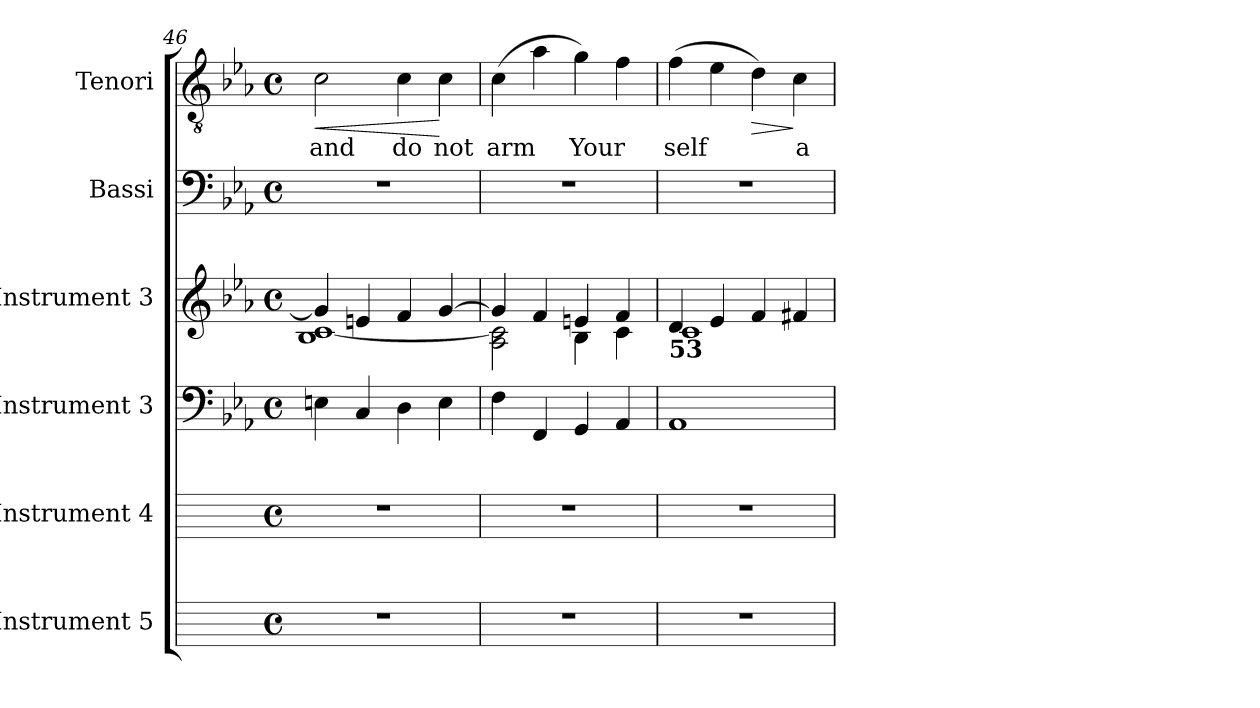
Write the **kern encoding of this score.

**kern	**kern	**kern	**kern	**kern	**kern	**text	**dynam
*part6	*part5	*part4	*part3	*part2	*part1	*part1	*part1
*staff6	*staff5	*staff4	*staff3	*staff2	*staff1	*staff1	*staff1
*I"Instrument 5	*I"Instrument 4	*I"Instrument 3	*I"Instrument 3	*I"Bassi	*I"Tenori	*	*
*	*	*clefF4	*clefG2	*clefF4	*clefGv2	*	*
*k[]	*k[]	*k[b-e-a-]	*k[b-e-a-]	*k[b-e-a-]	*k[b-e-a-]	*	*
*C:	*C:	*E-:	*E-:	*E-:	*E-:	*	*
*M4/4	*M4/4	*M4/4	*M4/4	*M4/4	*M4/4	*	*
*met(c)	*met(c)	*met(c)	*met(c)	*met(c)	*met(c)	*	*
=46	=46	=46	=46	=46	=46	=46	=46
*	*	*	*^	*	*	*	*
!	!	!	!	!	!	!	!LO:LY:b:cj	!LO:HP:b
1r	1r	4En\	4g/]	1B- [>1c	1r	2c\	and	<
.	.	4C/	4en/	.	.	.	.	.
!	!	!	!	!	!	!	!LO:LY:b:cj	!
.	.	4D\	4f/	.	.	4c\	do	.
!	!	!	!	!	!	!	!LO:LY:b:cj	!
.	.	4E\	[>4g/	.	.	4c\	not	[
!!LO:PB:g=z
=47	=47	=47	=47	=47	=47	=47	=47	=47
!	!	!	!	!	!	!	!LO:LY:b:cj	!
1r	1r	4F\	4g/]	2A-\ 2c\]	1r	(>4c\	arm	.
!	!	!	!	!	!	!	!LO:LY:b:cj	!
.	.	4FF/	4f/	.	.	4a-\	.	.
!	!	!	!	!	!	!	!LO:LY:b:cj	!
.	.	4GG/	4en/	4B-\	.	4g\)	Your-	.
!	!	!	!	!	!	!	!LO:LY:b:cj	!
.	.	4AA-/	4f/	4c\	.	4f\	--	.
=48	=48	=48	=48	=48	=48	=48	=48	=48
!	!	!	!LO:TX:b:B:t=53	!	!	!	!	!
!	!	!	!	!	!	!	!LO:LY:b:cj	!
1r	1r	1AA-	4d/	1c	1r	(>4f\	-self	.
!	!	!	!	!	!	!	!LO:LY:b:cj	!
.	.	.	4e-/	.	.	4e-\	.	.
!	!	!	!	!	!	!	!LO:LY:b:cj	!LO:HP:b
.	.	.	4f/	.	.	4d\)	.	>
!	!	!	!	!	!	!	!LO:LY:b:cj	!
.	.	.	4f#X/	.	.	4c\	a-	]
*	*	*	*v	*v	*	*	*	*
=	=	=	=	=	=	=	=
*-	*-	*-	*-	*-	*-	*-	*-
